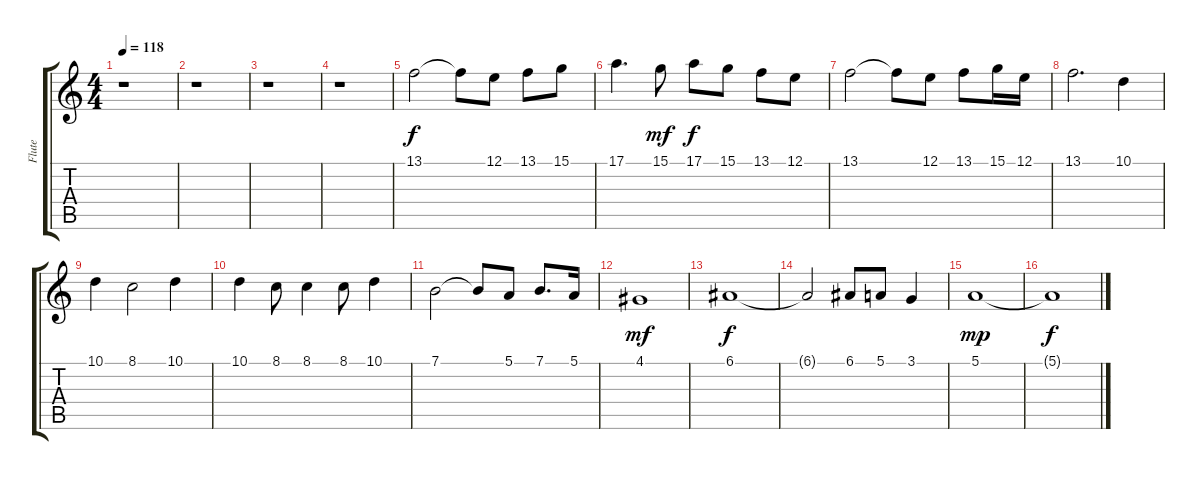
\track ("Flute" "Flute") {instrument flute}
\staff {score tabs}
\tuning (E4 B3 G3 D3 A2 E2) {hide}
\ts (4 4)
\tempo 118
\clef g2
\ks c
r.1{dy f} |
r.1 |
r.1 |
r.1 |
13.1.2 13.1{t}.8 12.1.8 13.1.8 15.1.8 |
17.1.4{d} 15.1.8{dy mf} 17.1.8{dy f} 15.1.8 13.1.8 12.1.8 |
13.1.2 13.1{t}.8 12.1.8 13.1.8 15.1.16 12.1.16 |
13.1.2{d} 10.1.4 |
10.1.4 8.1.2 10.1.4 |
10.1.4 8.1.8 8.1.4 8.1.8 10.1.4 |
7.1.2 7.1{t}.8 5.1.8 7.1.8{d} 5.1.16 |
4.1.1{dy mf} |
6.1.1{dy f} |
6.1{t}.2 6.1.8 5.1.8 3.1.4 |
5.1.1{dy mp} |
5.1{t}.1{dy f}
